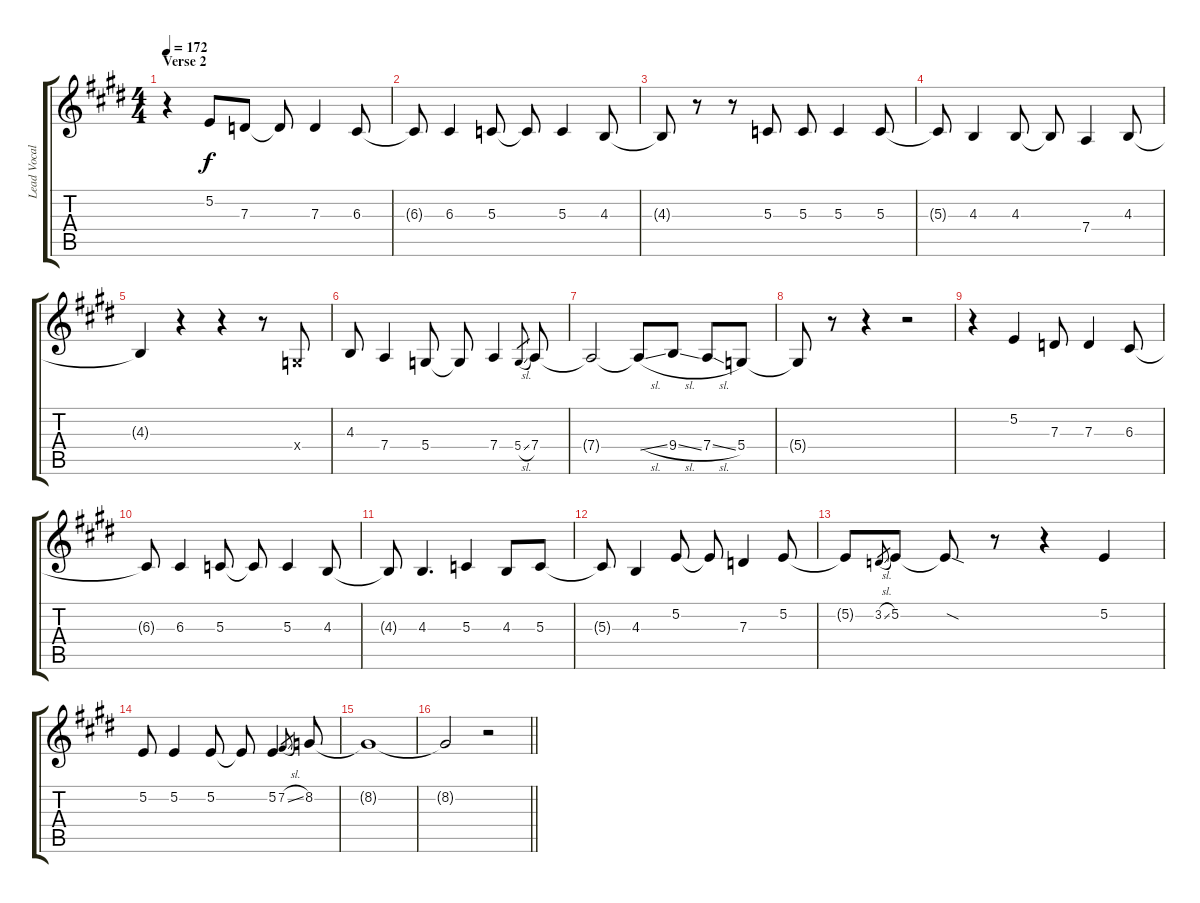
\track ("Lead Vocals" "Lead Vocal") {instrument flute}
\staff {score tabs}
\tuning (E4 B3 G3 D3 A2 E2) {hide}
\ts (4 4)
\section ("" "Verse 2")
\tempo 172
\clef g2
\ks e
r.4{dy f} 5.2.8 7.3.8 7.3{t}.8 7.3.4 6.3.8 |
6.3{t}.8 6.3.4 5.3.8 5.3{t}.8 5.3.4 4.3.8 |
4.3{t}.8 r.8 r.8 5.3.8 5.3.8 5.3.4 5.3.8 |
5.3{t}.8 4.3.4 4.3.8 4.3{t}.8 7.4.4 4.3.8 |
4.3{t}.4 r.4 r.4 r.8 5.4{x}.8 |
4.3.8 7.4.4 5.4.8 5.4{t}.8 7.4.4 5.4{sl}.8{gr} 7.4.8 |
7.4{t}.2 7.4{sl t}.8 9.4{sl}.8 7.4{sl}.8 5.4.8 |
5.4{t}.8 r.8 r.4 r.2 |
r.4 5.2.4 7.3.8 7.3.4 6.3.8 |
6.3{t}.8 6.3.4 5.3.8 5.3{t}.8 5.3.4 4.3.8 |
4.3{t}.8 4.3.4{d} 5.3.4 4.3.8 5.3.8 |
5.3{t}.8 4.3.4 5.2.8 5.2{t}.8 7.3.4 5.2.8 |
5.2{t}.8 3.2{sl}.8{gr} 5.2.8 5.2{sod t}.8 r.8 r.4 5.2.4 |
5.2.8 5.2.4 5.2.8 5.2{t}.8 5.2.4 7.2{sl}.8{gr} 8.2.8 |
8.2{t}.1 |
\barLineRight lightlight
8.2{t}.2 r.2
